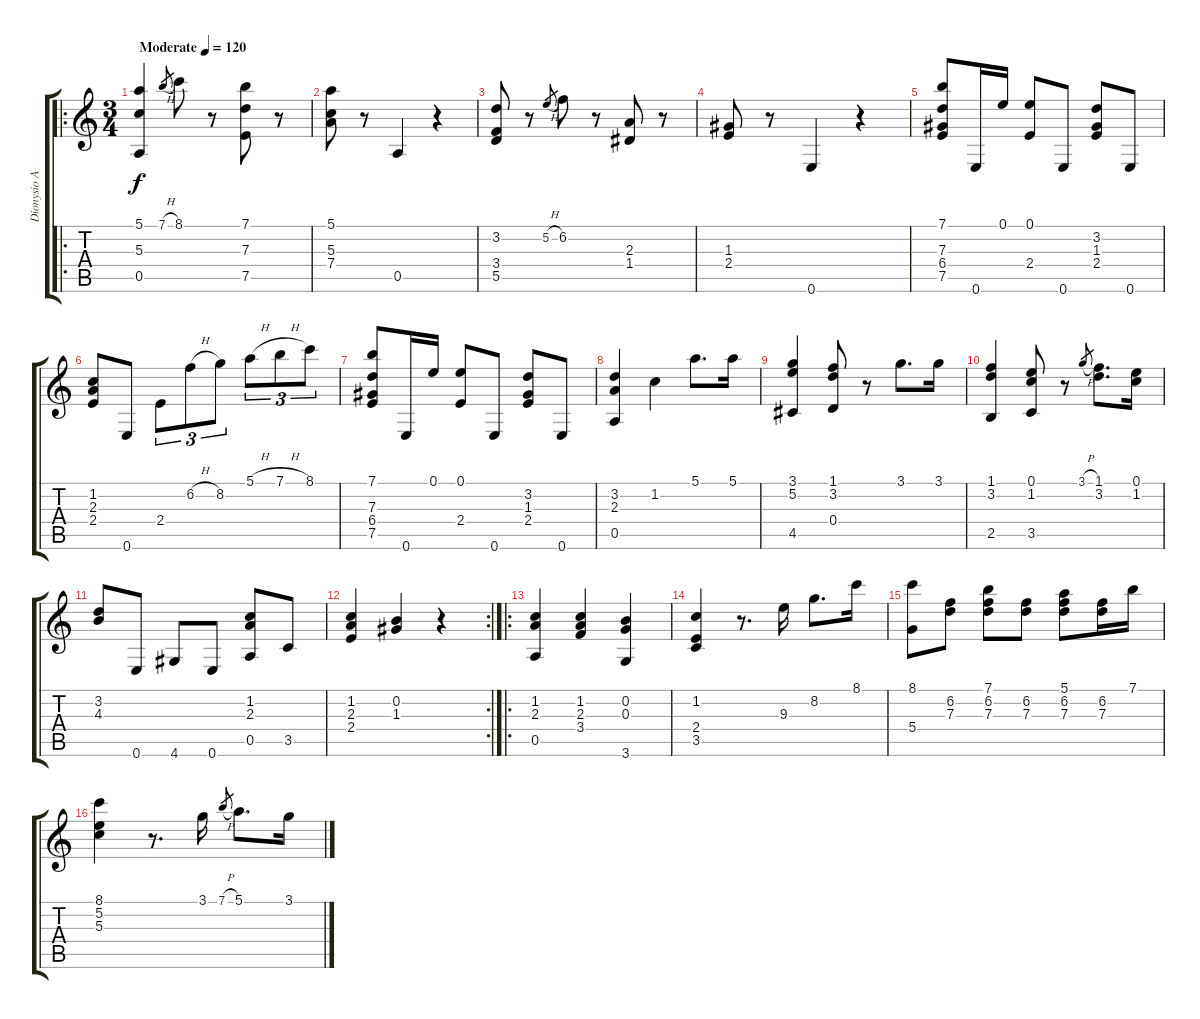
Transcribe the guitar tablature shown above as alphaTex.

\track ("Dionysio Aguado" "Dionysio A") {instrument acousticguitarnylon}
\staff {score tabs}
\tuning (E4 B3 G3 D3 A2 E2) {hide}
\ro
\ts (3 4)
\tempo (120 "Moderate")
\clef g2
\ks c
(5.1 5.3 0.5).4{dy f instrument acousticguitarnylon} 7.1{h}.8{gr} 8.1.8 r.8 (7.1 7.3 7.5).8 r.8 |
(5.1 5.3 7.4).8 r.8 0.5.4 r.4 |
(3.2 3.4 5.5).8 r.8 5.2{h}.8{gr} 6.2.8 r.8 (2.3 1.4).8 r.8 |
(1.3 2.4).8 r.8 0.6.4 r.4 |
(7.1 7.3 6.4 7.5).8 0.6.16 0.1.16 (0.1 2.4).8 0.6.8 (3.2 1.3 2.4).8 0.6.8 |
(1.2 2.3 2.4).8 0.6.8 2.4.8{tu (3 2)} 6.2{h}.8{tu (3 2)} 8.2.8{tu (3 2)} 5.1{h}.8{tu (3 2)} 7.1{h}.8{tu (3 2)} 8.1.8{tu (3 2)} |
(7.1 7.3 6.4 7.5).8 0.6.16 0.1.16 (0.1 2.4).8 0.6.8 (3.2 1.3 2.4).8 0.6.8 |
(3.2 2.3 0.5).4 1.2.4 5.1.8{d} 5.1.16 |
(3.1 5.2 4.5).4 (1.1 3.2 0.4).8 r.8 3.1.8{d} 3.1.16 |
(1.1 3.2 2.5).4 (0.1 1.2 3.5).8 r.8 3.1{h}.8{gr} (1.1 3.2).8{d} (0.1 1.2).16 |
(3.2 4.3).8 0.6.8 4.6.8 0.6.8 (1.2 2.3 0.5).8 3.5.8 |
\rc 2
(1.2 2.3 2.4).4 (0.2 1.3).4 r.4 |
\ro
(1.2 2.3 0.5).4 (1.2 2.3 3.4).4 (0.2 0.3 3.6).4 |
(1.2 2.4 3.5).4 r.8{d} 9.3.16 8.2.8{d} 8.1.16 |
(8.1 5.4).8 (6.2 7.3).8 (7.1 6.2 7.3).8 (6.2 7.3).8 (5.1 6.2 7.3).8 (6.2 7.3).16 7.1.16 |
(8.1 5.2 5.3).4 r.8{d} 3.1.16 7.1{h}.8{gr} 5.1.8{d} 3.1.16
